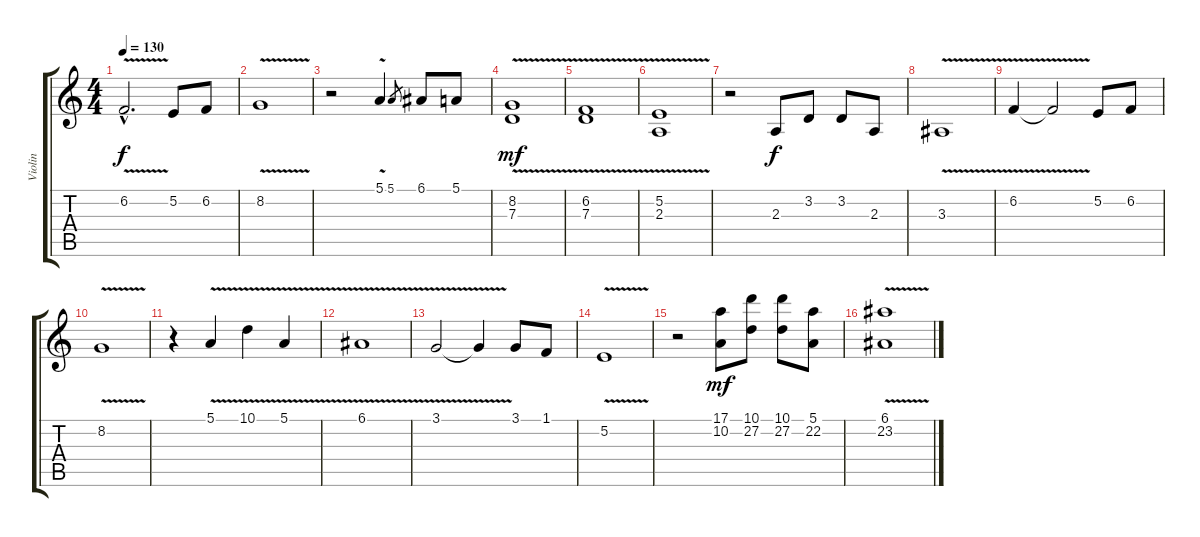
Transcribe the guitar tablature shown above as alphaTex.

\track ("Violin" "Violin") {instrument violin}
\staff {score tabs}
\tuning (E4 B3 G3 D3 A2 E2) {hide}
\ts (4 4)
\tempo 130
\clef g2
\ks c
6.2{v hac}.2{d dy f} 5.2.8 6.2.8 |
8.2{v}.1 |
r.2 5.1{v}.4 5.1.8{gr} 6.1.8 5.1.8 |
(8.2{v} 7.3{v}).1{dy mf} |
(6.2{v} 7.3{v}).1 |
(5.2{v} 2.3{v}).1 |
r.2 2.3.8{dy f} 3.2.8 3.2.8 2.3.8 |
3.3{v}.1 |
6.2{v}.4 6.2{t}.2 5.2.8 6.2.8 |
8.2{v}.1 |
r.4 5.1{v}.4 10.1{v}.4 5.1{v}.4 |
6.1{v}.1 |
3.1{v}.2 3.1{t}.4 3.1.8 1.1.8 |
5.2{v}.1 |
r.2 (17.1 10.2).8{dy mf} (10.1 27.2).8 (10.1 27.2).8 (5.1 22.2).8 |
(6.1{v} 23.2).1
